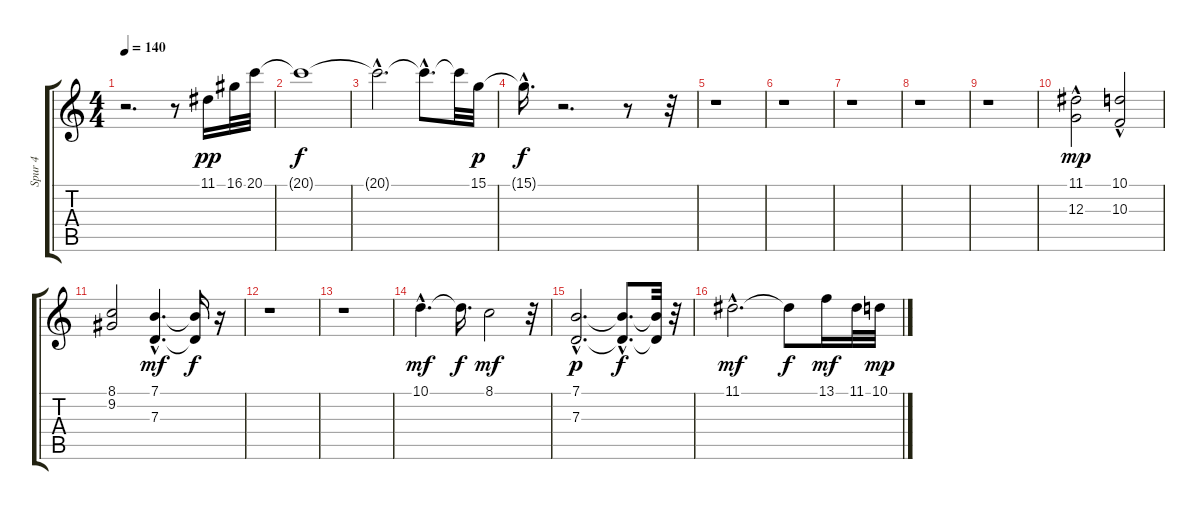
\track ("Spur 4" "Spur 4") {instrument reedorgan}
\staff {score tabs}
\tuning (E4 B3 G3 D3 A2 E2) {hide}
\ts (4 4)
\tempo 140
\clef g2
\ks c
r.2{d dy f} r.8 11.1.16{dy pp} 16.1.32 20.1.32 |
20.1{t}.1{dy f} |
20.1{hac t}.2{d} 20.1{hac t}.8{d} 20.1{t}.32 15.1.32{dy p} |
15.1{hac t}.16{d dy f} r.2{d} r.8 r.32 |
r.1 |
r.1 |
r.1 |
r.1 |
r.1 |
(11.1 12.3{hac}).2{dy mp} (10.1 10.3{hac}).2 |
(8.1 9.2).2 (7.1{hac} 7.3{hac}).4{d dy mf} (7.1{t} 7.3{t}).16{dy f} r.16 |
r.1 |
r.1 |
10.1{hac}.4{d dy mf} 10.1{t}.16{d dy f} 8.1.2{dy mf} r.32 |
(7.1{hac} 7.3{hac}).2{d dy p} (7.1{hac t} 7.3{hac t}).8{d dy f} (7.1{t} 7.3{t}).32 r.32 |
11.1{hac}.2{d dy mf} 11.1{t}.8{dy f} 13.1.16{dy mf} 11.1.32 10.1.32{dy mp}
